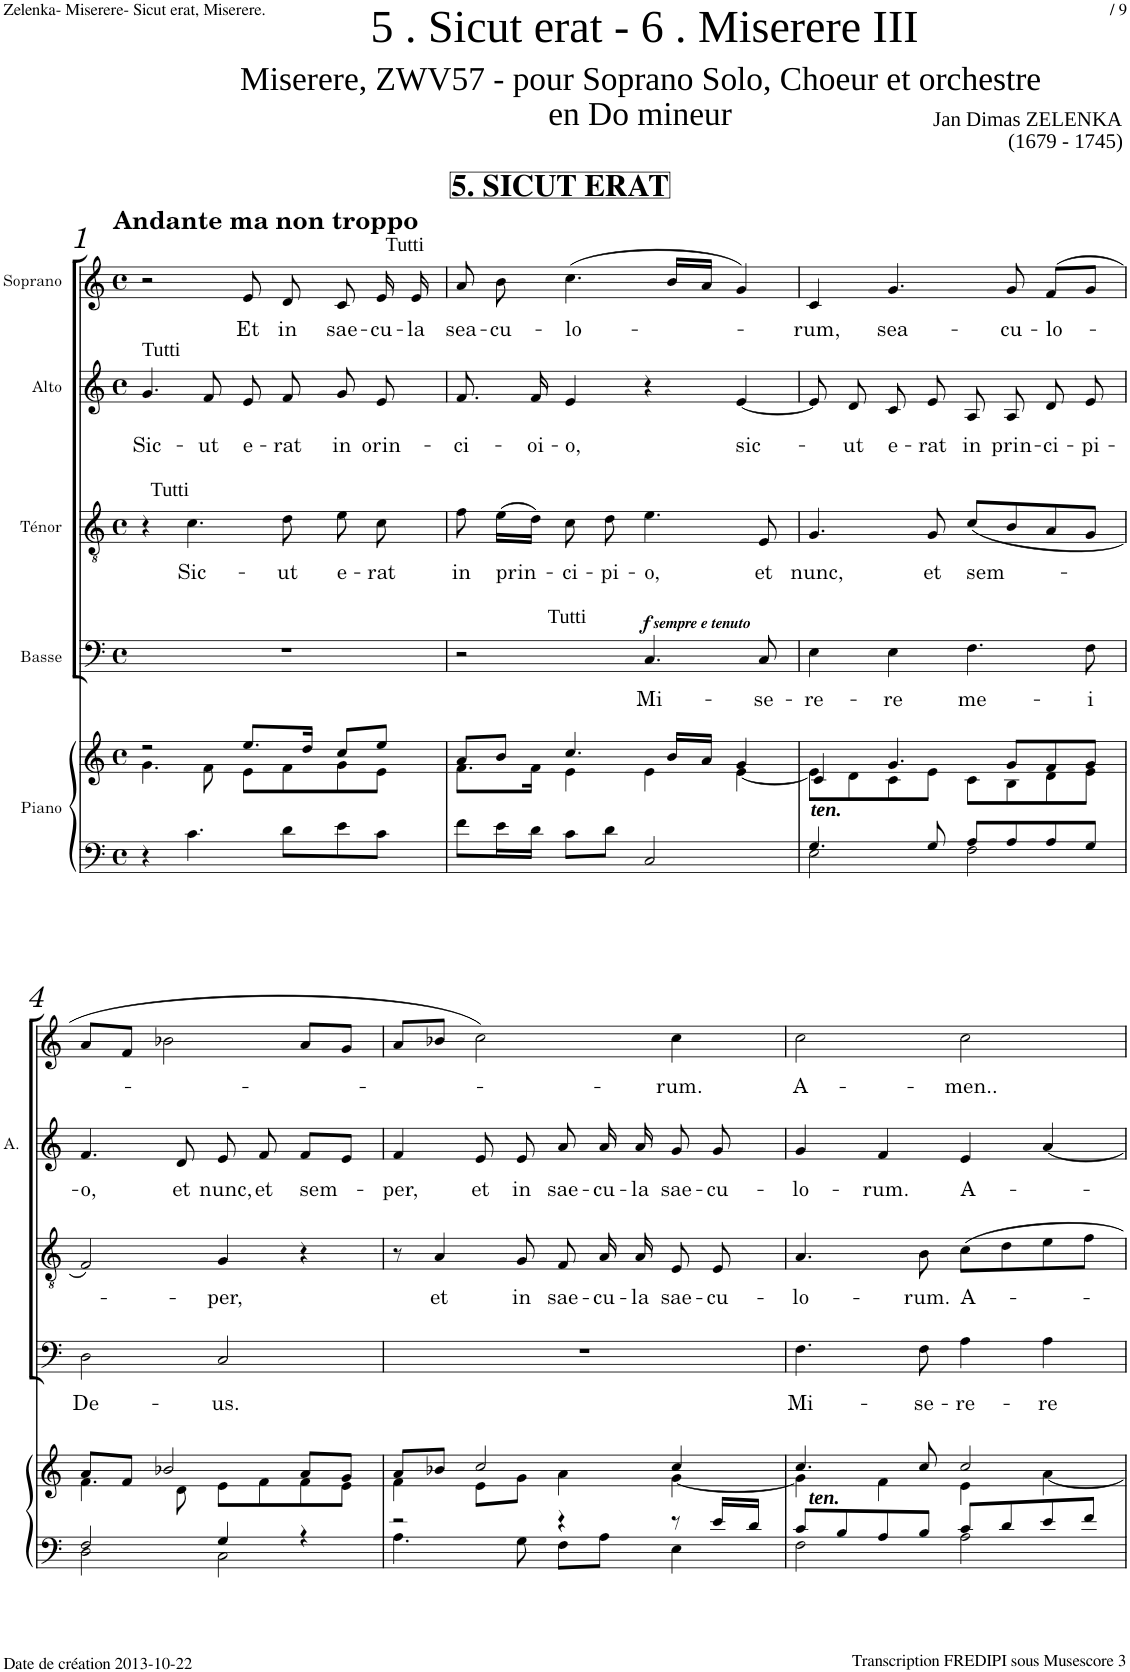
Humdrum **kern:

**kern	**kern	**kern	**text	**dynam	**kern	**text	**kern	**text	**kern	**text
*part5	*part5	*part4	*part4	*part4	*part3	*part3	*part2	*part2	*part1	*part1
*staff6	*staff5	*staff4	*staff4	*staff4	*staff3	*staff3	*staff2	*staff2	*staff1	*staff1
*I"Piano	*	*I"Basse	*	*	*I"Ténor	*	*I"Alto	*	*I"Soprano	*
*I'Pno	*	*	*	*	*	*	*I'A.	*	*	*
*clefF4	*clefG2	*clefF4	*	*	*clefGv2	*	*clefG2	*	*clefG2	*
*k[]	*k[]	*k[]	*	*	*k[]	*	*k[]	*	*k[]	*
*M4/4	*M4/4	*M4/4	*	*	*M4/4	*	*M4/4	*	*M4/4	*
*met(c)	*met(c)	*met(c)	*	*	*met(c)	*	*met(c)	*	*met(c)	*
=1	=1	=1	=1	=1	=1	=1	=1	=1	=1	=1
*	*^	*	*	*	*	*	*	*	*	*
!	!	!	!	!	!	!	!	!	!	!LO:TX:a:B:t=Andante ma non troppo	!
!	!	!	!	!	!	!	!	!LO:TX:a:t=Tutti	!	!	!
!	!	!	!	!	!	!	!	!	!LO:LY:b	!	!
4r	2r	4.g\	1r	.	.	4r	.	4.g/	Sic-	2r	.
!	!	!	!	!	!	!LO:TX:a:t=Tutti	!	!	!	!	!
!	!	!	!	!	!	!	!LO:LY:b	!	!	!	!
4.c\	.	.	.	.	.	4.c\	Sic-	.	.	.	.
!	!	!	!	!	!	!	!	!	!LO:LY:b	!	!
.	.	8f\	.	.	.	.	.	8f/	-ut	.	.
!	!	!	!	!	!	!	!	!	!	!LO:TX:a:t=Tutti	!
!	!	!	!	!	!	!	!	!	!LO:LY:b	!	!LO:LY:b
.	8.ee/L	8e\L	.	.	.	.	.	8e/	e-	8e/	Et
!	!	!	!	!	!	!	!LO:LY:b	!	!LO:LY:b	!	!LO:LY:b
8d\L	.	8f\	.	.	.	8d\	-ut	8f/	-rat	8d/	in
.	16dd/Jk	.	.	.	.	.	.	.	.	.	.
!	!	!	!	!	!	!	!LO:LY:b	!	!LO:LY:b	!	!LO:LY:b
8e\	8cc/L	8g\	.	.	.	8e\	e-	8g/	in	8c/	sae-
!	!	!	!	!	!	!	!LO:LY:b	!	!LO:LY:b	!	!LO:LY:b
8c\J	8ee/J	8e\J	.	.	.	8c\	-rat	8e/	orin-	16e/	-cu-
!	!	!	!	!	!	!	!	!	!	!	!LO:LY:b
.	.	.	.	.	.	.	.	.	.	16e/	-la
=2	=2	=2	=2	=2	=2	=2	=2	=2	=2	=2	=2
!	!	!	!	!	!	!	!LO:LY:b	!	!LO:LY:b	!	!LO:LY:b
8f\L	8a/L	8.f\L	2r	.	.	8f\	in	8.f/	-ci-	8a/	sea-
!	!	!	!	!	!	!	!LO:LY:b	!	!	!	!LO:LY:b
16e\L	8b/J	.	.	.	.	(16e\LL	prin-	.	.	8b\	-cu-
!	!	!	!	!	!	!	!	!	!LO:LY:b	!	!
16d\JJ	.	16f\Jk	.	.	.	16d\JJ)	.	16f/	-oi-	.	.
!	!	!	!	!	!	!	!LO:LY:b	!	!LO:LY:b	!	!LO:LY:b
8c\L	4.cc/	4e\	.	.	.	8c\	-ci-	4e/	-o,	(4.cc\	-lo-
!	!	!	!	!	!	!	!LO:LY:b	!	!	!	!
8d\J	.	.	.	.	.	8d\	-pi-	.	.	.	.
!	!	!	!LO:TX:a:t=Tutti	!	!	!	!	!	!	!	!
!	!	!	!	!LO:LY:b	!LO:DY:a	!	!LO:LY:b	!	!	!	!
!	!	!	!	!	!LO:DY:n=1:a	!	!	!	!	!	!
2C/	.	4e\	4.C/	Mi-	f other-dynamics	4.e\	-o,	4r	.	.	.
.	16b/LL	.	.	.	.	.	.	.	.	16b/LL	.
.	16a/JJ	.	.	.	.	.	.	.	.	16a/JJ	.
!	!	!	!	!	!	!	!	!	!LO:LY:b	!	!
.	4g/	[4e\	.	.	.	.	.	[4e/	sic-	4g/)	.
!	!	!	!	!LO:LY:b	!	!	!LO:LY:b	!	!	!	!
.	.	.	8C/	-se-	.	8E/	et	.	.	.	.
=3	=3	=3	=3	=3	=3	=3	=3	=3	=3	=3	=3
*^	*	*	*	*	*	*	*	*	*	*	*
!LO:TX:a:Bi:t=ten.	!	!	!	!	!	!	!	!	!	!	!	!
!	!	!	!	!	!LO:LY:b	!	!	!LO:LY:b	!	!	!	!LO:LY:b
4.G/	2E\	4c/	8e\L]	4E\	-re-	.	4.G/	nunc,	8e/]	.	4c/	-rum,
!	!	!	!	!	!	!	!	!	!	!LO:LY:b	!	!
.	.	.	8d\	.	.	.	.	.	8d/	-ut	.	.
!	!	!	!	!	!LO:LY:b	!	!	!	!	!LO:LY:b	!	!LO:LY:b
.	.	4.g/	8c\	4E\	-re	.	.	.	8c/	e-	4.g/	sea-
!	!	!	!	!	!	!	!	!LO:LY:b	!	!LO:LY:b	!	!
8G/	.	.	8e\J	.	.	.	8G/	et	8e/	-rat	.	.
!	!	!	!	!	!LO:LY:b	!	!	!LO:LY:b	!	!LO:LY:b	!	!
8A/L	2F\	.	8c\L	4.F\	me-	.	(8c/L	sem-	8A/	in	.	.
!	!	!	!	!	!	!	!	!	!	!LO:LY:b	!	!LO:LY:b
8A/	.	8g/L	8B\	.	.	.	8B/	.	8A/	prin-	8g/	-cu-
!	!	!	!	!	!	!	!	!	!	!LO:LY:b	!	!LO:LY:b
8A/	.	8f/	8d\	.	.	.	8A/	.	8d/	-ci-	(8f/L	-lo-
!	!	!	!	!	!LO:LY:b	!	!	!	!	!LO:LY:b	!	!
8G/J	.	8g/J	8e\J	8F\	-i	.	8G/J	.	8e/	-pi-	8g/J	.
!!LO:LB:g=z
=4	=4	=4	=4	=4	=4	=4	=4	=4	=4	=4	=4	=4
!	!	!	!	!	!LO:LY:b	!	!	!	!	!LO:LY:b	!	!
2F/	2D\	8a/L	4.f\	2D\	De-	.	2F/)	.	4.f/	-o,	8a/L	.
.	.	8f/J	.	.	.	.	.	.	.	.	8f/J	.
.	.	2b-X/	.	.	.	.	.	.	.	.	2b-X\	.
!	!	!	!	!	!	!	!	!	!	!LO:LY:b	!	!
.	.	.	8d\	.	.	.	.	.	8d/	et	.	.
!	!	!	!	!	!LO:LY:b	!	!	!LO:LY:b	!	!LO:LY:b	!	!
4G/	2C\	.	8e\L	2C/	-us.	.	4G/	-per,	8e/	nunc,	.	.
!	!	!	!	!	!	!	!	!	!	!LO:LY:b	!	!
.	.	.	8f\	.	.	.	.	.	8f/	et	.	.
!	!	!	!	!	!	!	!	!	!	!LO:LY:b	!	!
4r	.	8a/L	8f\	.	.	.	4r	.	8f/L	sem-	8a/L	.
.	.	8g/J	8e\J	.	.	.	.	.	8e/J	.	8g/J	.
=5	=5	=5	=5	=5	=5	=5	=5	=5	=5	=5	=5	=5
!	!	!	!	!	!	!	!	!	!	!LO:LY:b	!	!
2r	4.A\	8a/L	4f\	1r	.	.	8r	.	4f/	-per,	8a/L	.
!	!	!	!	!	!	!	!	!LO:LY:b	!	!	!	!
.	.	8b-X/J	.	.	.	.	4A/	et	.	.	8b-X/J	.
!	!	!	!	!	!	!	!	!	!	!LO:LY:b	!	!
.	.	2cc/	8e\L	.	.	.	.	.	8e/	et	2cc\)	.
!	!	!	!	!	!	!	!	!LO:LY:b	!	!LO:LY:b	!	!
.	8G\	.	8g\J	.	.	.	8G/	in	8e/	in	.	.
!	!	!	!	!	!	!	!	!LO:LY:b	!	!LO:LY:b	!	!
4r	8F\L	.	4a\	.	.	.	8F/	sae-	8a/	sae-	.	.
!	!	!	!	!	!	!	!	!LO:LY:b	!	!LO:LY:b	!	!
.	8A\J	.	.	.	.	.	16A/	-cu-	16a/	-cu-	.	.
!	!	!	!	!	!	!	!	!LO:LY:b	!	!LO:LY:b	!	!
.	.	.	.	.	.	.	16A/	-la	16a/	-la	.	.
!	!	!	!	!	!	!	!	!LO:LY:b	!	!LO:LY:b	!	!LO:LY:b
8r	4E\	4cc/	[4g\	.	.	.	8E/	sae-	8g/	sae-	4cc\	-rum.
!	!	!	!	!	!	!	!	!LO:LY:b	!	!LO:LY:b	!	!
16e/LL	.	.	.	.	.	.	8E/	-cu-	8g/	-cu-	.	.
16d/JJ	.	.	.	.	.	.	.	.	.	.	.	.
=6	=6	=6	=6	=6	=6	=6	=6	=6	=6	=6	=6	=6
!LO:TX:a:Bi:t=ten.	!	!	!	!	!	!	!	!	!	!	!	!
!	!	!	!	!	!LO:LY:b	!	!	!LO:LY:b	!	!LO:LY:b	!	!LO:LY:b
8c/L	2F\	4.cc/	4g\]	4.F\	Mi-	.	4.A/	-lo-	4g/	-lo-	2cc\	A-
8B/	.	.	.	.	.	.	.	.	.	.	.	.
!	!	!	!	!	!	!	!	!	!	!LO:LY:b	!	!
8A/	.	.	4f\	.	.	.	.	.	4f/	-rum.	.	.
!	!	!	!	!	!LO:LY:b	!	!	!LO:LY:b	!	!	!	!
8B/J	.	8cc/	.	8F\	-se-	.	8B\	-rum.	.	.	.	.
!	!	!	!	!	!LO:LY:b	!	!	!LO:LY:b	!	!LO:LY:b	!	!LO:LY:b
8c/L	2A\	2cc/	4e\	4A\	-re-	.	8c\L	A-	4e/	A-	2cc\	-men..
8d/	.	.	.	.	.	.	8d\	.	.	.	.	.
!	!	!	!	!	!LO:LY:b	!	!	!	!	!	!	!
8e/	.	.	[4a\	4A\	-re	.	8e\	.	[4a/	.	.	.
8f/J	.	.	.	.	.	.	8f\J	.	.	.	.	.
*v	*v	*	*	*	*	*	*	*	*	*	*	*
*	*v	*v	*	*	*	*	*	*	*	*	*
=	=	=	=	=	=	=	=	=	=	=
*-	*-	*-	*-	*-	*-	*-	*-	*-	*-	*-
